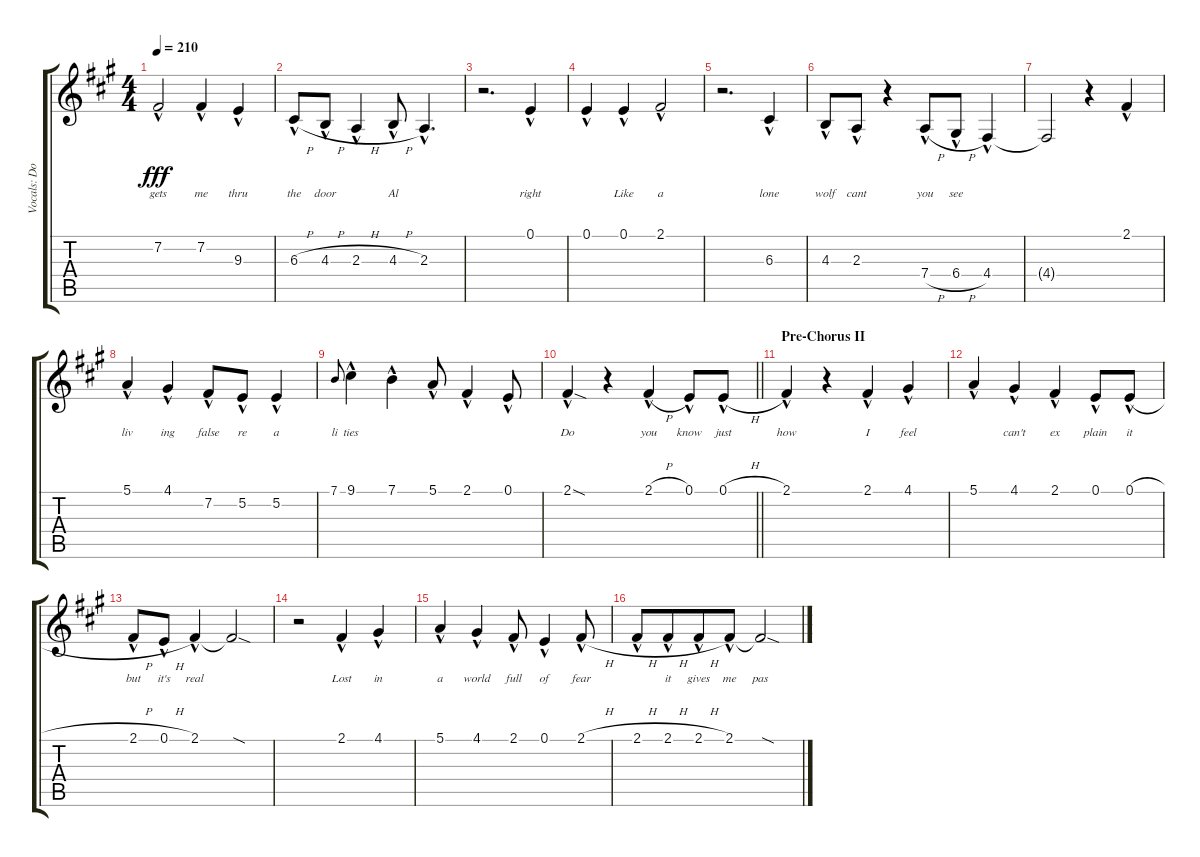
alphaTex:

\track ("Vocals: Don" "Vocals: Do") {instrument lead2sawtooth}
\staff {score tabs}
\tuning (E4 B3 G3 D3 A2 E2) {hide}
\ts (4 4)
\tempo 210
\clef g2
\ks a
7.2{hac}.2{lyrics (0 "gets") lyrics (1 "") lyrics (2 "") lyrics (3 "") lyrics (4 "") dy fff} 7.2{hac}.4{lyrics (0 "me") lyrics (1 "") lyrics (2 "") lyrics (3 "") lyrics (4 "")} 9.3{hac}.4{lyrics (0 "thru") lyrics (1 "") lyrics (2 "") lyrics (3 "") lyrics (4 "")} |
6.3{h hac}.8{lyrics (0 "the") lyrics (1 "") lyrics (2 "") lyrics (3 "") lyrics (4 "")} 4.3{h hac}.8{lyrics (0 "door") lyrics (1 "") lyrics (2 "") lyrics (3 "") lyrics (4 "")} 2.3{h hac}.4{lyrics (0 "") lyrics (1 "") lyrics (2 "") lyrics (3 "") lyrics (4 "")} 4.3{h hac}.8{lyrics (0 "Al") lyrics (1 "") lyrics (2 "") lyrics (3 "") lyrics (4 "")} 2.3{hac}.4{d lyrics (0 "") lyrics (1 "") lyrics (2 "") lyrics (3 "") lyrics (4 "")} |
r.2{d} 0.1{hac}.4{lyrics (0 "right") lyrics (1 "") lyrics (2 "") lyrics (3 "") lyrics (4 "")} |
0.1{hac}.4{lyrics (0 "") lyrics (1 "") lyrics (2 "") lyrics (3 "") lyrics (4 "")} 0.1{hac}.4{lyrics (0 "Like") lyrics (1 "") lyrics (2 "") lyrics (3 "") lyrics (4 "")} 2.1{hac}.2{lyrics (0 "a") lyrics (1 "") lyrics (2 "") lyrics (3 "") lyrics (4 "")} |
r.2{d} 6.3{hac}.4{lyrics (0 "lone") lyrics (1 "") lyrics (2 "") lyrics (3 "") lyrics (4 "")} |
4.3{hac}.8{lyrics (0 "wolf") lyrics (1 "") lyrics (2 "") lyrics (3 "") lyrics (4 "")} 2.3{hac}.8{lyrics (0 "cant") lyrics (1 "") lyrics (2 "") lyrics (3 "") lyrics (4 "")} r.4 7.4{h hac}.8{lyrics (0 "you") lyrics (1 "") lyrics (2 "") lyrics (3 "") lyrics (4 "")} 6.4{h hac}.8{lyrics (0 "see") lyrics (1 "") lyrics (2 "") lyrics (3 "") lyrics (4 "")} 4.4{hac}.4{lyrics (0 "") lyrics (1 "") lyrics (2 "") lyrics (3 "") lyrics (4 "")} |
4.4{t}.2{lyrics (0 "") lyrics (1 "") lyrics (2 "") lyrics (3 "") lyrics (4 "")} r.4 2.1{hac}.4{lyrics (0 "") lyrics (1 "") lyrics (2 "") lyrics (3 "") lyrics (4 "")} |
5.1{hac}.4{lyrics (0 "liv") lyrics (1 "") lyrics (2 "") lyrics (3 "") lyrics (4 "")} 4.1{hac}.4{lyrics (0 "ing") lyrics (1 "") lyrics (2 "") lyrics (3 "") lyrics (4 "")} 7.2{hac}.8{lyrics (0 "false") lyrics (1 "") lyrics (2 "") lyrics (3 "") lyrics (4 "")} 5.2{hac}.8{lyrics (0 "re") lyrics (1 "") lyrics (2 "") lyrics (3 "") lyrics (4 "")} 5.2{hac}.4{lyrics (0 "a") lyrics (1 "") lyrics (2 "") lyrics (3 "") lyrics (4 "")} |
7.1.8{lyrics (0 "li") lyrics (1 "") lyrics (2 "") lyrics (3 "") lyrics (4 "") gr onbeat} 9.1{hac}.4{lyrics (0 "ties") lyrics (1 "") lyrics (2 "") lyrics (3 "") lyrics (4 "")} 7.1{hac}.4{lyrics (0 "") lyrics (1 "") lyrics (2 "") lyrics (3 "") lyrics (4 "")} 5.1{hac}.8{lyrics (0 "") lyrics (1 "") lyrics (2 "") lyrics (3 "") lyrics (4 "")} 2.1{hac}.4{lyrics (0 "") lyrics (1 "") lyrics (2 "") lyrics (3 "") lyrics (4 "")} 0.1{hac}.8{lyrics (0 "") lyrics (1 "") lyrics (2 "") lyrics (3 "") lyrics (4 "")} |
\barLineRight lightlight
2.1{sod hac}.4{lyrics (0 "Do") lyrics (1 "") lyrics (2 "") lyrics (3 "") lyrics (4 "")} r.4 2.1{h hac}.4{lyrics (0 "you") lyrics (1 "") lyrics (2 "") lyrics (3 "") lyrics (4 "")} 0.1{hac}.8{lyrics (0 "know") lyrics (1 "") lyrics (2 "") lyrics (3 "") lyrics (4 "")} 0.1{h hac}.8{lyrics (0 "just") lyrics (1 "") lyrics (2 "") lyrics (3 "") lyrics (4 "")} |
\section ("" "Pre-Chorus II")
2.1{hac}.4{lyrics (0 "how") lyrics (1 "") lyrics (2 "") lyrics (3 "") lyrics (4 "")} r.4 2.1{hac}.4{lyrics (0 "I") lyrics (1 "") lyrics (2 "") lyrics (3 "") lyrics (4 "")} 4.1{hac}.4{lyrics (0 "feel") lyrics (1 "") lyrics (2 "") lyrics (3 "") lyrics (4 "")} |
5.1{hac}.4{lyrics (0 "") lyrics (1 "") lyrics (2 "") lyrics (3 "") lyrics (4 "")} 4.1{hac}.4{lyrics (0 "can't") lyrics (1 "") lyrics (2 "") lyrics (3 "") lyrics (4 "")} 2.1{hac}.4{lyrics (0 "ex") lyrics (1 "") lyrics (2 "") lyrics (3 "") lyrics (4 "")} 0.1{hac}.8{lyrics (0 "plain") lyrics (1 "") lyrics (2 "") lyrics (3 "") lyrics (4 "")} 0.1{h hac}.8{lyrics (0 "it") lyrics (1 "") lyrics (2 "") lyrics (3 "") lyrics (4 "")} |
2.1{h hac}.8{lyrics (0 "but") lyrics (1 "") lyrics (2 "") lyrics (3 "") lyrics (4 "")} 0.1{h hac}.8{lyrics (0 "it's") lyrics (1 "") lyrics (2 "") lyrics (3 "") lyrics (4 "")} 2.1{hac}.4{lyrics (0 "real") lyrics (1 "") lyrics (2 "") lyrics (3 "") lyrics (4 "")} 2.1{sod t}.2{lyrics (0 "") lyrics (1 "") lyrics (2 "") lyrics (3 "") lyrics (4 "")} |
r.2 2.1{hac}.4{lyrics (0 "Lost") lyrics (1 "") lyrics (2 "") lyrics (3 "") lyrics (4 "")} 4.1{hac}.4{lyrics (0 "in") lyrics (1 "") lyrics (2 "") lyrics (3 "") lyrics (4 "")} |
5.1{hac}.4{lyrics (0 "a") lyrics (1 "") lyrics (2 "") lyrics (3 "") lyrics (4 "")} 4.1{hac}.4{lyrics (0 "world") lyrics (1 "") lyrics (2 "") lyrics (3 "") lyrics (4 "")} 2.1{hac}.8{lyrics (0 "full") lyrics (1 "") lyrics (2 "") lyrics (3 "") lyrics (4 "")} 0.1{hac}.4{lyrics (0 "of") lyrics (1 "") lyrics (2 "") lyrics (3 "") lyrics (4 "")} 2.1{h hac}.8{lyrics (0 "fear") lyrics (1 "") lyrics (2 "") lyrics (3 "") lyrics (4 "")} |
2.1{h hac}.8{lyrics (0 "") lyrics (1 "") lyrics (2 "") lyrics (3 "") lyrics (4 "")} 2.1{h hac}.8{lyrics (0 "it") lyrics (1 "") lyrics (2 "") lyrics (3 "") lyrics (4 "") beam merge} 2.1{h hac}.8{lyrics (0 "gives") lyrics (1 "") lyrics (2 "") lyrics (3 "") lyrics (4 "")} 2.1{hac}.8{lyrics (0 "me") lyrics (1 "") lyrics (2 "") lyrics (3 "") lyrics (4 "")} 2.1{sod t}.2{lyrics (0 "pas") lyrics (1 "") lyrics (2 "") lyrics (3 "") lyrics (4 "")}
